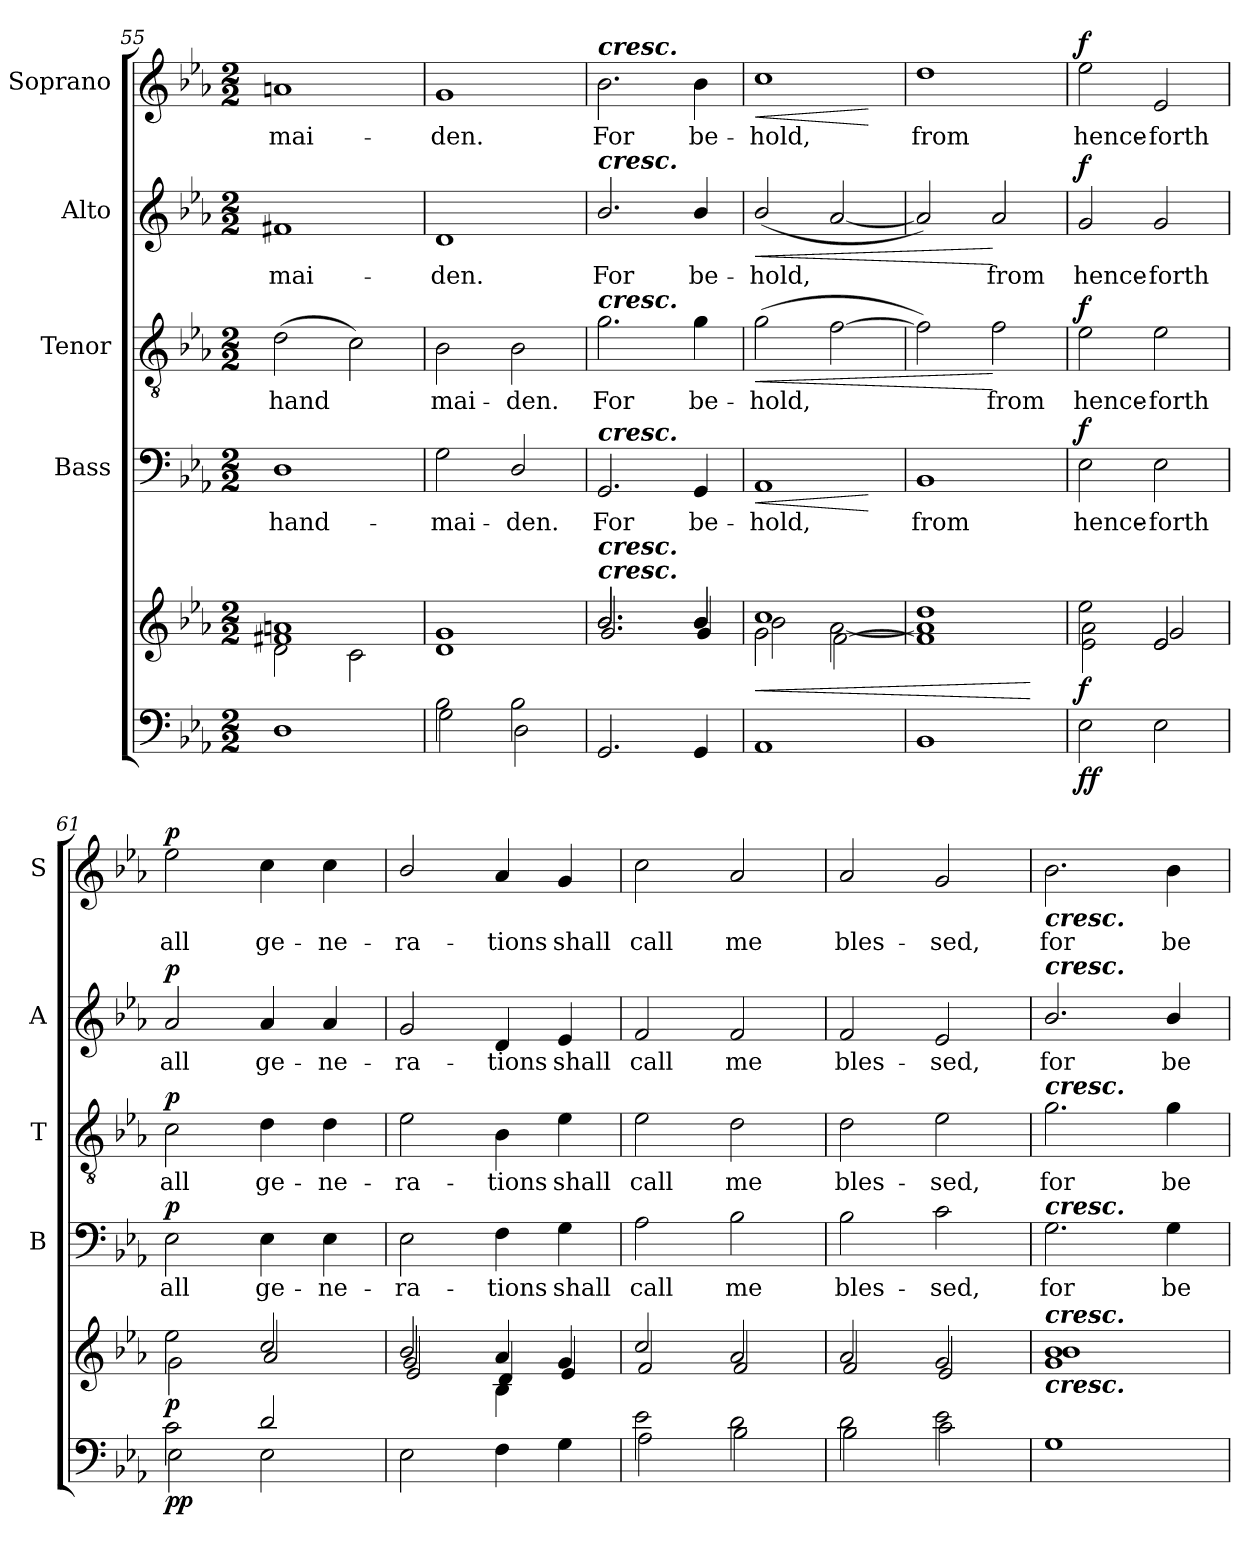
**kern	**dynam	**kern	**dynam	**kern	**text	**dynam	**kern	**text	**dynam	**kern	**text	**dynam	**kern	**text	**dynam
*part6	*part6	*part5	*part5	*part4	*part4	*part4	*part3	*part3	*part3	*part2	*part2	*part2	*part1	*part1	*part1
*staff6	*staff6	*staff5	*staff5	*staff4	*staff4	*staff4	*staff3	*staff3	*staff3	*staff2	*staff2	*staff2	*staff1	*staff1	*staff1
*	*	*	*	*I"Bass	*	*	*I"Tenor	*	*	*I"Alto	*	*	*I"Soprano	*	*
*	*	*	*	*I'B	*	*	*I'T	*	*	*I'A	*	*	*I'S	*	*
*clefF4	*	*clefG2	*	*clefF4	*	*	*clefGv2	*	*	*clefG2	*	*	*clefG2	*	*
*k[b-e-a-]	*	*k[b-e-a-]	*	*k[b-e-a-]	*	*	*k[b-e-a-]	*	*	*k[b-e-a-]	*	*	*k[b-e-a-]	*	*
*E-:	*	*E-:	*	*E-:	*	*	*E-:	*	*	*E-:	*	*	*E-:	*	*
*M2/2	*	*M2/2	*	*M2/2	*	*	*M2/2	*	*	*M2/2	*	*	*M2/2	*	*
=55	=55	=55	=55	=55	=55	=55	=55	=55	=55	=55	=55	=55	=55	=55	=55
*	*	*^	*	*	*	*	*	*	*	*	*	*	*	*	*
*	*	*	*^	*	*	*	*	*	*	*	*	*	*	*	*	*
!	!	!	!	!	!	!	!LO:LY:b	!	!	!LO:LY:b	!	!	!LO:LY:b	!	!	!LO:LY:b	!
1D	.	1an	1f#X	2d\	.	1D	hand-	.	(>2d\	hand­	.	1f#X	mai-	.	1an	mai-	.
.	.	.	.	2c\	.	.	.	.	2c\)	.	.	.	.	.	.	.	.
=56	=56	=56	=56	=56	=56	=56	=56	=56	=56	=56	=56	=56	=56	=56	=56	=56	=56
*^	*	*	*	*	*	*	*	*	*	*	*	*	*	*	*	*	*
!	!	!	!	!	!	!	!	!LO:LY:b	!	!	!LO:LY:b	!	!	!LO:LY:b	!	!	!LO:LY:b	!
*	*	*	*	*v	*v	*	*	*	*	*	*	*	*	*	*	*	*	*
2B-\	2G\	.	1g	1d	.	2G\	-mai-	.	2B-\	mai-	.	1d	-den.	.	1g	-den.	.
!	!	!	!	!	!	!	!LO:LY:b	!	!	!LO:LY:b	!	!	!	!	!	!	!
2B-\	2D\	.	.	.	.	2D/	-den.	.	2B-\	-den.	.	.	.	.	.	.	.
=57	=57	=57	=57	=57	=57	=57	=57	=57	=57	=57	=57	=57	=57	=57	=57	=57	=57
*	*	*	*	*^	*	*	*	*	*	*	*	*	*	*	*	*	*
!	!	!	!	!	!	!	!	!	!	!	!	!	!	!	!	!LO:TX:a:Bi:t=cresc.	!	!
!	!	!	!	!	!	!	!	!	!	!	!	!	!LO:TX:a:Bi:t=cresc.	!	!	!	!	!
!	!	!	!	!	!	!	!	!	!	!LO:TX:a:Bi:t=cresc.	!	!	!	!	!	!	!	!
!	!	!	!	!	!	!	!LO:TX:a:Bi:t=cresc.	!	!	!	!	!	!	!	!	!	!	!
!	!	!	!LO:TX:a:Bi:t=cresc.	!	!	!	!	!	!	!	!	!	!	!	!	!	!	!
!	!	!	!LO:TX:a:Bi:t=cresc.	!	!	!	!	!	!	!	!	!	!	!	!	!	!	!
!LO:TX:a:Bi:t=cresc.	!	!	!	!	!	!	!	!	!	!	!	!	!	!	!	!	!	!
!LO:TX:a:Bi:t=cresc.	!	!	!	!	!	!	!	!	!	!	!	!	!	!	!	!	!	!
!	!	!	!	!	!	!	!	!LO:LY:b	!	!	!LO:LY:b	!	!	!LO:LY:b	!	!	!LO:LY:b	!
*v	*v	*	*	*	*	*	*	*	*	*	*	*	*	*	*	*	*	*
2.GG/	.	2.b-/	2.b-/	2.g/	.	2.GG/	For	.	2.g\	For	.	2.b-/	For	.	2.b-\	For	.
!	!	!	!	!	!	!	!LO:LY:b	!	!	!LO:LY:b	!	!	!LO:LY:b	!	!	!LO:LY:b	!
4GG/	.	4b-/	4b-/	4g/	.	4GG/	be-	.	4g\	be-	.	4b-/	be-	.	4b-\	be-	.
!!LO:LB:g=z
=58	=58	=58	=58	=58	=58	=58	=58	=58	=58	=58	=58	=58	=58	=58	=58	=58	=58
!	!	!	!	!	!LO:HP:b	!	!LO:LY:b	!LO:HP:b	!	!LO:LY:b	!LO:HP:b	!	!LO:LY:b	!LO:HP:b	!	!LO:LY:b	!LO:HP:b
1AA-	.	1cc	2b-\	2g\	<	1AA-	-hold,	<	(>2g\	-hold,	<	(<2b-/	-hold,	<	1cc	-hold,	<
.	.	.	[<2a-\	[2f\	.	.	.	.	[2f\	.	.	[2a-/	.	.	.	.	.
*	*	*v	*v	*v	*	*	*	*	*	*	*	*	*	*	*	*	*
.	.	.	.	.	.	[	.	.	.	.	.	.	.	.	[
=59	=59	=59	=59	=59	=59	=59	=59	=59	=59	=59	=59	=59	=59	=59	=59
*	*	*^	*	*	*	*	*	*	*	*	*	*	*	*	*
*	*	*	*^	*	*	*	*	*	*	*	*	*	*	*	*	*
!	!	!	!	!	!	!	!LO:LY:b	!	!	!	!	!	!	!	!	!LO:LY:b	!
1BB-	.	1dd	1a-]	1f]	.	1BB-	from	.	2f\])	.	.	2a-/])	.	.	1dd	from	.
!	!	!	!	!	!	!	!	!	!	!LO:LY:b	!	!	!LO:LY:b	!	!	!	!
.	.	.	.	.	.	.	.	.	2f\	from	[	2a-/	from	[	.	.	.
*	*	*v	*v	*v	*	*	*	*	*	*	*	*	*	*	*	*	*
.	.	.	[	.	.	.	.	.	.	.	.	.	.	.	.
=60	=60	=60	=60	=60	=60	=60	=60	=60	=60	=60	=60	=60	=60	=60	=60
*	*	*^	*	*	*	*	*	*	*	*	*	*	*	*	*
*	*	*	*^	*	*	*	*	*	*	*	*	*	*	*	*	*
!	!LO:DY:b	!	!	!	!	!	!LO:LY:b	!	!	!LO:LY:b	!	!	!LO:LY:b	!	!	!LO:LY:b	!
!	!LO:DY:n=1:b	!	!	!	!LO:DY:b	!	!	!LO:DY:b	!	!	!LO:DY:b	!	!	!LO:DY:b	!	!	!LO:DY:b
2E-\	f f	2ee-\	2a-\	2e-\	f	2E-\	hence-	f	2e-\	hence-	f	2g/	hence-	f	2ee-\	hence-	f
!	!	!	!	!	!	!	!LO:LY:b	!	!	!LO:LY:b	!	!	!LO:LY:b	!	!	!LO:LY:b	!
2E-\	.	2e-/	2g/	2e-/	.	2E-\	-forth	.	2e-\	-forth	.	2g/	-forth	.	2e-/	-forth	.
=61	=61	=61	=61	=61	=61	=61	=61	=61	=61	=61	=61	=61	=61	=61	=61	=61	=61
*^	*	*	*	*	*	*	*	*	*	*	*	*	*	*	*	*	*
!	!	!LO:DY:b	!	!	!	!	!	!LO:LY:b	!	!	!LO:LY:b	!	!	!LO:LY:b	!	!	!LO:LY:b	!
!	!	!LO:DY:n=1:b	!	!	!	!LO:DY:b	!	!	!LO:DY:b	!	!	!LO:DY:b	!	!	!LO:DY:b	!	!	!LO:DY:b
*	*	*	*	*v	*v	*	*	*	*	*	*	*	*	*	*	*	*	*
2c\	2E-\	p p	2ee-\	2g\	p	2E-\	all	p	2c\	all	p	2a-/	all	p	2ee-\	all	p
!	!	!	!	!	!	!	!LO:LY:b	!	!	!LO:LY:b	!	!	!LO:LY:b	!	!	!LO:LY:b	!
2d/	2E-\	.	2cc/	2a-/	.	4E-\	ge-	.	4d\	ge-	.	4a-/	ge-	.	4cc\	ge-	.
!	!	!	!	!	!	!	!LO:LY:b	!	!	!LO:LY:b	!	!	!LO:LY:b	!	!	!LO:LY:b	!
.	.	.	.	.	.	4E-\	-ne-	.	4d\	-ne-	.	4a-/	-ne-	.	4cc\	-ne-	.
*v	*v	*	*	*	*	*	*	*	*	*	*	*	*	*	*	*	*
=62	=62	=62	=62	=62	=62	=62	=62	=62	=62	=62	=62	=62	=62	=62	=62	=62
*	*	*	*^	*	*	*	*	*	*	*	*	*	*	*	*	*
!	!	!	!	!	!	!	!LO:LY:b	!	!	!LO:LY:b	!	!	!LO:LY:b	!	!	!LO:LY:b	!
2E-\	.	2b-/	2g/	2e-/	.	2E-\	-ra-	.	2e-\	-ra-	.	2g/	-ra-	.	2b-/	-ra-	.
!	!	!	!	!	!	!	!LO:LY:b	!	!	!LO:LY:b	!	!	!LO:LY:b	!	!	!LO:LY:b	!
4F\	.	4a-/	4d/	4B-\	.	4F\	-tions	.	4B-\	-tions	.	4d/	-tions	.	4a-/	-tions	.
!	!	!	!	!	!	!	!LO:LY:b	!	!	!LO:LY:b	!	!	!LO:LY:b	!	!	!LO:LY:b	!
4G\	.	4g/	4e-/	4ryy	.	4G\	shall	.	4e-\	shall	.	4e-/	shall	.	4g/	shall	.
=63	=63	=63	=63	=63	=63	=63	=63	=63	=63	=63	=63	=63	=63	=63	=63	=63	=63
*^	*	*	*	*	*	*	*	*	*	*	*	*	*	*	*	*	*
!	!	!	!	!	!	!	!	!LO:LY:b	!	!	!LO:LY:b	!	!	!LO:LY:b	!	!	!LO:LY:b	!
*	*	*	*	*v	*v	*	*	*	*	*	*	*	*	*	*	*	*	*
2e-\	2A-\	.	2cc/	2f/	.	2A-\	call	.	2e-\	call	.	2f/	call	.	2cc\	call	.
!	!	!	!	!	!	!	!LO:LY:b	!	!	!LO:LY:b	!	!	!LO:LY:b	!	!	!LO:LY:b	!
2d\	2B-\	.	2a-/	2f/	.	2B-\	me	.	2d\	me	.	2f/	me	.	2a-/	me	.
=64	=64	=64	=64	=64	=64	=64	=64	=64	=64	=64	=64	=64	=64	=64	=64	=64	=64
!	!	!	!	!	!	!	!LO:LY:b	!	!	!LO:LY:b	!	!	!LO:LY:b	!	!	!LO:LY:b	!
2d\	2B-\	.	2a-/	2f/	.	2B-\	bles-	.	2d\	bles-	.	2f/	bles-	.	2a-/	bles-	.
!	!	!	!	!	!	!	!LO:LY:b	!	!	!LO:LY:b	!	!	!LO:LY:b	!	!	!LO:LY:b	!
2e-\	2c\	.	2g/	2e-/	.	2c\	-sed,	.	2e-\	-sed,	.	2e-/	-sed,	.	2g/	-sed,	.
=65	=65	=65	=65	=65	=65	=65	=65	=65	=65	=65	=65	=65	=65	=65	=65	=65	=65
*	*	*	*	*^	*	*	*	*	*	*	*	*	*	*	*	*	*
!	!	!	!	!	!	!	!	!	!	!	!	!	!	!	!	!LO:TX:b:Bi:t=cresc.	!	!
!	!	!	!	!	!	!	!	!	!	!	!	!	!LO:TX:a:Bi:t=cresc.	!	!	!	!	!
!	!	!	!	!	!	!	!	!	!	!LO:TX:a:Bi:t=cresc.	!	!	!	!	!	!	!	!
!	!	!	!	!	!	!	!LO:TX:a:Bi:t=cresc.	!	!	!	!	!	!	!	!	!	!	!
!	!	!	!LO:TX:b:Bi:t=cresc.	!	!	!	!	!	!	!	!	!	!	!	!	!	!	!
!	!	!	!LO:TX:a:Bi:t=cresc.	!	!	!	!	!	!	!	!	!	!	!	!	!	!	!
!LO:TX:a:Bi:t=cresc.	!	!	!	!	!	!	!	!	!	!	!	!	!	!	!	!	!	!
!LO:TX:a:Bi:t=cresc.	!	!	!	!	!	!	!	!	!	!	!	!	!	!	!	!	!	!
!	!	!	!	!	!	!	!	!LO:LY:b	!	!	!LO:LY:b	!	!	!LO:LY:b	!	!	!LO:LY:b	!
*v	*v	*	*	*	*	*	*	*	*	*	*	*	*	*	*	*	*	*
1G	.	1b-	1b-	1g	.	2.G\	for	.	2.g\	for	.	2.b-/	for	.	2.b-\	for	.
!	!	!	!	!	!	!	!LO:LY:b	!	!	!LO:LY:b	!	!	!LO:LY:b	!	!	!LO:LY:b	!
.	.	.	.	.	.	4G\	be-	.	4g\	be-	.	4b-/	be-	.	4b-\	be-	.
*	*	*v	*v	*v	*	*	*	*	*	*	*	*	*	*	*	*	*
=	=	=	=	=	=	=	=	=	=	=	=	=	=	=	=
*-	*-	*-	*-	*-	*-	*-	*-	*-	*-	*-	*-	*-	*-	*-	*-
